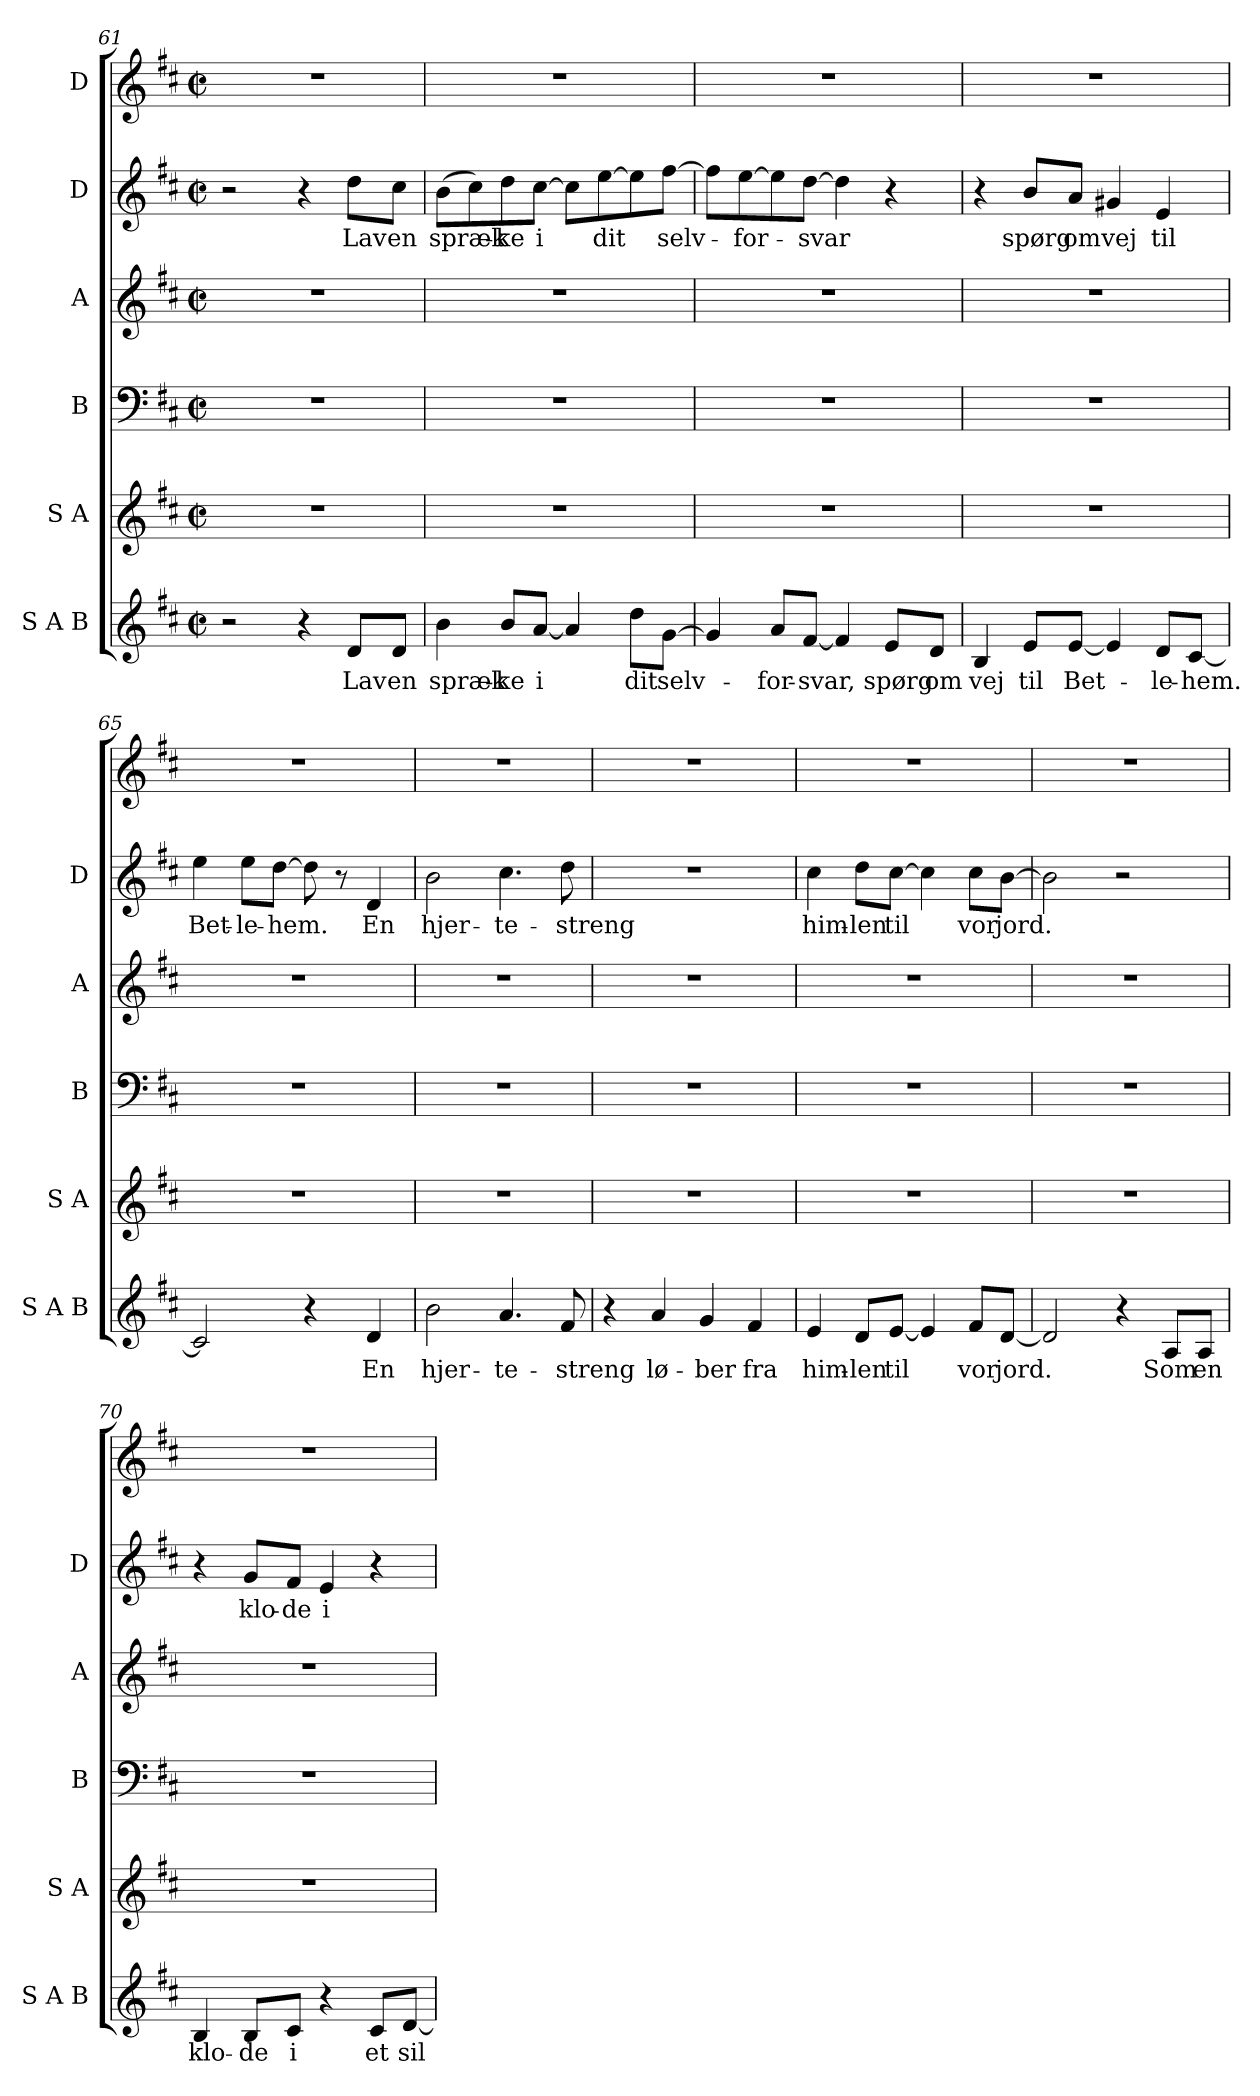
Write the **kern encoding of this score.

**kern	**text	**kern	**kern	**kern	**kern	**text	**kern
*part6	*part6	*part5	*part4	*part3	*part2	*part2	*part1
*staff6	*staff6	*staff5	*staff4	*staff3	*staff2	*staff2	*staff1
*I"S A B	*	*I"S A	*I"B	*I"A	*I"D	*	*I"D
*I'S A B	*	*I'S A	*I'B	*I'A	*I'D	*	*
*clefG2	*	*clefG2	*clefF4	*clefG2	*clefG2	*	*clefG2
*k[f#c#]	*	*k[f#c#]	*k[f#c#]	*k[f#c#]	*k[f#c#]	*	*k[f#c#]
*M2/2	*	*M2/2	*M2/2	*M2/2	*M2/2	*	*M2/2
*met(c|)	*	*met(c|)	*met(c|)	*met(c|)	*met(c|)	*	*met(c|)
=61	=61	=61	=61	=61	=61	=61	=61
2r	.	1r	1r	1r	2r	.	1r
4r	.	.	.	.	4r	.	.
!	!LO:LY:b	!	!	!	!	!LO:LY:b	!
8d/L	Lav	.	.	.	8dd\L	Lav	.
!	!LO:LY:b	!	!	!	!	!LO:LY:b	!
8d/J	en	.	.	.	8cc#\J	en	.
=62	=62	=62	=62	=62	=62	=62	=62
!	!LO:LY:b	!	!	!	!	!LO:LY:b	!
4b\	spræk-	1r	1r	1r	(8b\L	spræk-	1r
.	.	.	.	.	8cc#\)	.	.
!	!LO:LY:b	!	!	!	!	!LO:LY:b	!
8b/L	-ke	.	.	.	8dd\	-ke	.
!	!LO:LY:b	!	!	!	!	!LO:LY:b	!
[8a/J	i	.	.	.	[8cc#\J	i	.
4a/]	.	.	.	.	8cc#\L]	.	.
!	!	!	!	!	!	!LO:LY:b	!
.	.	.	.	.	[8ee\	dit	.
!	!LO:LY:b	!	!	!	!	!	!
8dd\L	dit	.	.	.	8ee\]	.	.
!	!LO:LY:b	!	!	!	!	!LO:LY:b	!
[8g\J	selv-	.	.	.	[8ff#\J	selv-	.
!!LO:LB:g=z
=63	=63	=63	=63	=63	=63	=63	=63
4g/]	.	1r	1r	1r	8ff#\L]	.	1r
!	!	!	!	!	!	!LO:LY:b	!
.	.	.	.	.	[8ee\	-for-	.
!	!LO:LY:b	!	!	!	!	!	!
8a/L	-for-	.	.	.	8ee\]	.	.
!	!LO:LY:b	!	!	!	!	!LO:LY:b	!
[8f#/J	-svar,	.	.	.	[8dd\J	-svar	.
4f#/]	.	.	.	.	4dd\]	.	.
!	!LO:LY:b	!	!	!	!	!	!
8e/L	spørg	.	.	.	4r	.	.
!	!LO:LY:b	!	!	!	!	!	!
8d/J	om	.	.	.	.	.	.
=64	=64	=64	=64	=64	=64	=64	=64
!	!LO:LY:b	!	!	!	!	!	!
4B/	vej	1r	1r	1r	4r	.	1r
!	!LO:LY:b	!	!	!	!	!LO:LY:b	!
8e/L	til	.	.	.	8b/L	spørg	.
!	!LO:LY:b	!	!	!	!	!LO:LY:b	!
[8e/J	Bet-	.	.	.	8a/J	om	.
!	!	!	!	!	!	!LO:LY:b	!
4e/]	.	.	.	.	4g#X/	vej	.
!	!LO:LY:b	!	!	!	!	!LO:LY:b	!
8d/L	-le-	.	.	.	4e/	til	.
!	!LO:LY:b	!	!	!	!	!	!
[8c#/J	-hem.	.	.	.	.	.	.
=65	=65	=65	=65	=65	=65	=65	=65
!	!	!	!	!	!	!LO:LY:b	!
2c#/]	.	1r	1r	1r	4ee\	Bet-	1r
!	!	!	!	!	!	!LO:LY:b	!
.	.	.	.	.	8ee\L	-le-	.
!	!	!	!	!	!	!LO:LY:b	!
.	.	.	.	.	[8dd\J	-hem.	.
4r	.	.	.	.	8dd\]	.	.
.	.	.	.	.	8r	.	.
!	!LO:LY:b	!	!	!	!	!LO:LY:b	!
4d/	En	.	.	.	4d/	En	.
=66	=66	=66	=66	=66	=66	=66	=66
!	!LO:LY:b	!	!	!	!	!LO:LY:b	!
2b\	hjer-	1r	1r	1r	2b\	hjer-	1r
!	!LO:LY:b	!	!	!	!	!LO:LY:b	!
4.a/	-te-	.	.	.	4.cc#\	-te-	.
!	!LO:LY:b	!	!	!	!	!LO:LY:b	!
8f#/	-streng	.	.	.	8dd\	-streng	.
=67	=67	=67	=67	=67	=67	=67	=67
4r	.	1r	1r	1r	1r	.	1r
!	!LO:LY:b	!	!	!	!	!	!
4a/	lø-	.	.	.	.	.	.
!	!LO:LY:b	!	!	!	!	!	!
4g/	-ber	.	.	.	.	.	.
!	!LO:LY:b	!	!	!	!	!	!
4f#/	fra	.	.	.	.	.	.
!!LO:LB:g=z
=68	=68	=68	=68	=68	=68	=68	=68
!	!LO:LY:b	!	!	!	!	!LO:LY:b	!
4e/	him-	1r	1r	1r	4cc#\	him-	1r
!	!LO:LY:b	!	!	!	!	!LO:LY:b	!
8d/L	-len	.	.	.	8dd\L	-len	.
!	!LO:LY:b	!	!	!	!	!LO:LY:b	!
[8e/J	til	.	.	.	[8cc#\J	til	.
4e/]	.	.	.	.	4cc#\]	.	.
!	!LO:LY:b	!	!	!	!	!LO:LY:b	!
8f#/L	vor	.	.	.	8cc#\L	vor	.
!	!LO:LY:b	!	!	!	!	!LO:LY:b	!
[8d/J	jord.	.	.	.	[8b\J	jord.	.
=69	=69	=69	=69	=69	=69	=69	=69
2d/]	.	1r	1r	1r	2b\]	.	1r
4r	.	.	.	.	2r	.	.
!	!LO:LY:b	!	!	!	!	!	!
8A/L	Som	.	.	.	.	.	.
!	!LO:LY:b	!	!	!	!	!	!
8A/J	en	.	.	.	.	.	.
=70	=70	=70	=70	=70	=70	=70	=70
!	!LO:LY:b	!	!	!	!	!	!
4B/	klo-	1r	1r	1r	4r	.	1r
!	!LO:LY:b	!	!	!	!	!LO:LY:b	!
8B/L	-de	.	.	.	8g/L	klo-	.
!	!LO:LY:b	!	!	!	!	!LO:LY:b	!
8c#/J	i	.	.	.	8f#/J	-de	.
!	!	!	!	!	!	!LO:LY:b	!
4r	.	.	.	.	4e/	i	.
!	!LO:LY:b	!	!	!	!	!	!
8c#/L	et	.	.	.	4r	.	.
!	!LO:LY:b	!	!	!	!	!	!
[8d/J	sil-	.	.	.	.	.	.
=	=	=	=	=	=	=	=
*-	*-	*-	*-	*-	*-	*-	*-
